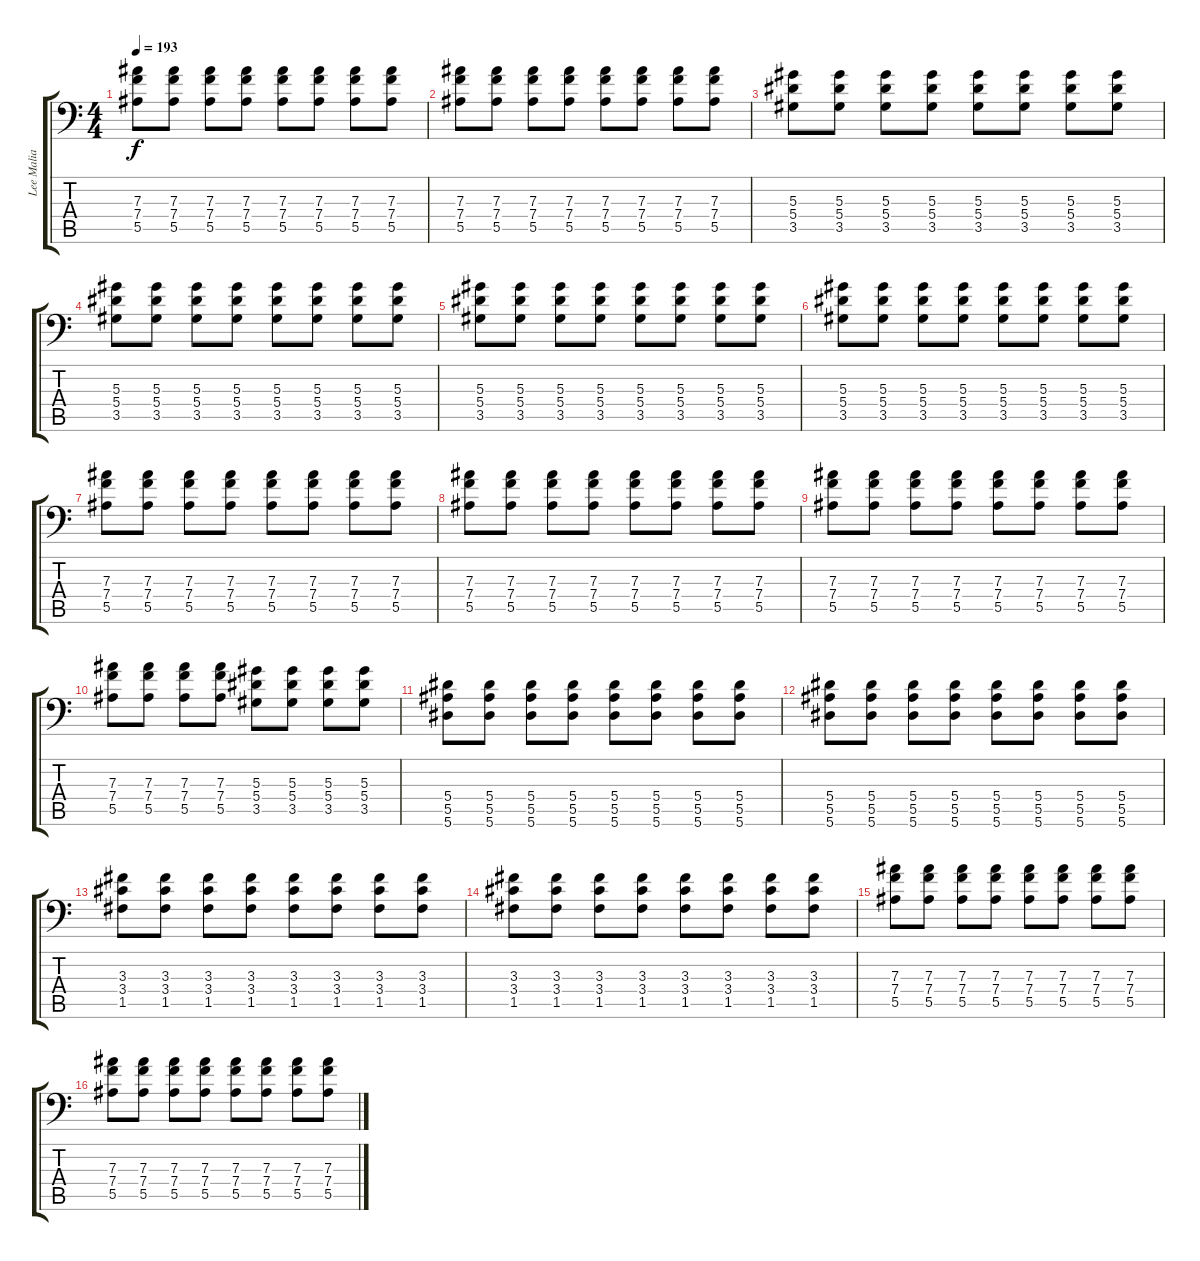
\track ("Lee Malia" "Lee Malia") {instrument distortionguitar}
\staff {score tabs}
\tuning (C4 G3 Eb3 Bb2 F2 Bb1) {hide}
\ts (4 4)
\tempo 193
\clef f4
\ks c
(7.3 7.4 5.5).8{dy f} (7.3 7.4 5.5).8 (7.3 7.4 5.5).8 (7.3 7.4 5.5).8 (7.3 7.4 5.5).8 (7.3 7.4 5.5).8 (7.3 7.4 5.5).8 (7.3 7.4 5.5).8 |
(7.3 7.4 5.5).8 (7.3 7.4 5.5).8 (7.3 7.4 5.5).8 (7.3 7.4 5.5).8 (7.3 7.4 5.5).8 (7.3 7.4 5.5).8 (7.3 7.4 5.5).8 (7.3 7.4 5.5).8 |
(5.3 5.4 3.5).8 (5.3 5.4 3.5).8 (5.3 5.4 3.5).8 (5.3 5.4 3.5).8 (5.3 5.4 3.5).8 (5.3 5.4 3.5).8 (5.3 5.4 3.5).8 (5.3 5.4 3.5).8 |
(5.3 5.4 3.5).8 (5.3 5.4 3.5).8 (5.3 5.4 3.5).8 (5.3 5.4 3.5).8 (5.3 5.4 3.5).8 (5.3 5.4 3.5).8 (5.3 5.4 3.5).8 (5.3 5.4 3.5).8 |
(5.3 5.4 3.5).8 (5.3 5.4 3.5).8 (5.3 5.4 3.5).8 (5.3 5.4 3.5).8 (5.3 5.4 3.5).8 (5.3 5.4 3.5).8 (5.3 5.4 3.5).8 (5.3 5.4 3.5).8 |
(5.3 5.4 3.5).8 (5.3 5.4 3.5).8 (5.3 5.4 3.5).8 (5.3 5.4 3.5).8 (5.3 5.4 3.5).8 (5.3 5.4 3.5).8 (5.3 5.4 3.5).8 (5.3 5.4 3.5).8 |
(7.3 7.4 5.5).8{volume 4 instrument overdrivenguitar} (7.3 7.4 5.5).8 (7.3 7.4 5.5).8 (7.3 7.4 5.5).8 (7.3 7.4 5.5).8 (7.3 7.4 5.5).8 (7.3 7.4 5.5).8 (7.3 7.4 5.5).8 |
(7.3 7.4 5.5).8 (7.3 7.4 5.5).8 (7.3 7.4 5.5).8 (7.3 7.4 5.5).8 (7.3 7.4 5.5).8 (7.3 7.4 5.5).8 (7.3 7.4 5.5).8 (7.3 7.4 5.5).8 |
(7.3 7.4 5.5).8 (7.3 7.4 5.5).8 (7.3 7.4 5.5).8 (7.3 7.4 5.5).8 (7.3 7.4 5.5).8 (7.3 7.4 5.5).8 (7.3 7.4 5.5).8 (7.3 7.4 5.5).8 |
(7.3 7.4 5.5).8 (7.3 7.4 5.5).8 (7.3 7.4 5.5).8 (7.3 7.4 5.5).8 (5.3 5.4 3.5).8 (5.3 5.4 3.5).8 (5.3 5.4 3.5).8 (5.3 5.4 3.5).8 |
(5.4 5.5 5.6).8 (5.4 5.5 5.6).8 (5.4 5.5 5.6).8 (5.4 5.5 5.6).8 (5.4 5.5 5.6).8 (5.4 5.5 5.6).8 (5.4 5.5 5.6).8 (5.4 5.5 5.6).8 |
(5.4 5.5 5.6).8 (5.4 5.5 5.6).8 (5.4 5.5 5.6).8 (5.4 5.5 5.6).8 (5.4 5.5 5.6).8 (5.4 5.5 5.6).8 (5.4 5.5 5.6).8 (5.4 5.5 5.6).8 |
(3.3 3.4 1.5).8 (3.3 3.4 1.5).8 (3.3 3.4 1.5).8 (3.3 3.4 1.5).8 (3.3 3.4 1.5).8 (3.3 3.4 1.5).8 (3.3 3.4 1.5).8 (3.3 3.4 1.5).8 |
(3.3 3.4 1.5).8 (3.3 3.4 1.5).8 (3.3 3.4 1.5).8 (3.3 3.4 1.5).8 (3.3 3.4 1.5).8 (3.3 3.4 1.5).8 (3.3 3.4 1.5).8 (3.3 3.4 1.5).8 |
(7.3 7.4 5.5).8 (7.3 7.4 5.5).8 (7.3 7.4 5.5).8 (7.3 7.4 5.5).8 (7.3 7.4 5.5).8 (7.3 7.4 5.5).8 (7.3 7.4 5.5).8 (7.3 7.4 5.5).8 |
(7.3 7.4 5.5).8 (7.3 7.4 5.5).8 (7.3 7.4 5.5).8 (7.3 7.4 5.5).8 (7.3 7.4 5.5).8 (7.3 7.4 5.5).8 (7.3 7.4 5.5).8 (7.3 7.4 5.5).8
